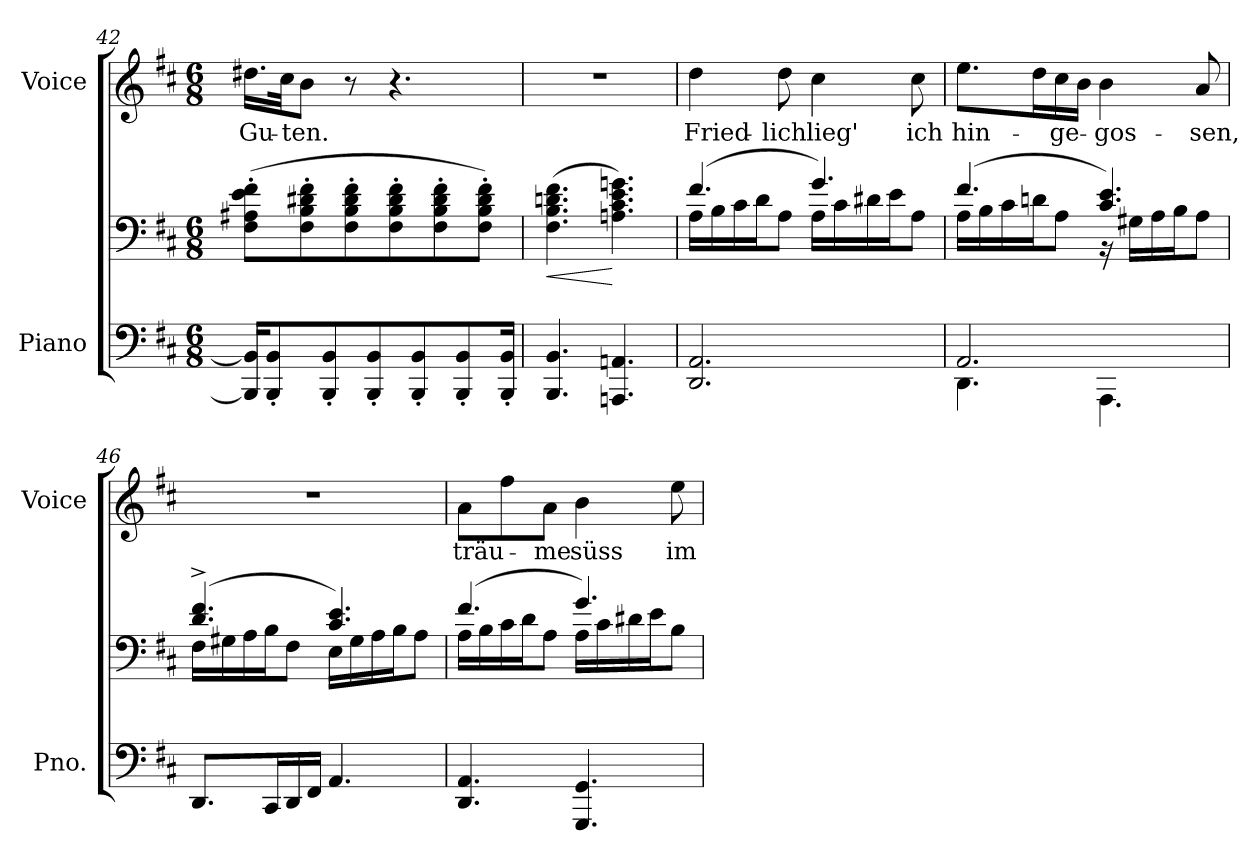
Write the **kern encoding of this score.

**kern	**kern	**dynam	**kern	**text
*part2	*part2	*part2	*part1	*part1
*staff3	*staff2	*staff2/3	*staff1	*staff1
*I"Piano	*	*	*I"Voice	*
*I'Pno.	*	*	*I'Voice	*
!!LO:PB:g=z
*clefF4	*clefF4	*	*clefG2	*
*k[f#c#]	*k[f#c#]	*	*k[f#c#]	*
*D:	*D:	*	*D:	*
*M6/8	*M6/8	*	*M6/8	*
=42	=42	=42	=42	=42
!	!	!	!	!LO:LY:b:color=#000000
16BBBi/] 16BBi]KL	(8F#i\' 8A#Xi' 8ei' 8f#i'L	.	16.dd#Xi\LL	Gu-
8BBBi/' 8BBi'	.	.	.	.
.	.	.	32cc#i\Jk	.
!	!	!	!	!LO:LY:b:color=#000000
.	8F#i\' 8Bi' 8d#Xi' 8f#i'	.	8bi\J	-ten.
8BBBi/' 8BBi'	.	.	.	.
.	8F#i\' 8Bi' 8d#i' 8f#i'	.	8r	.
8BBBi/' 8BBi'	.	.	.	.
.	8F#i\' 8Bi' 8d#i' 8f#i'	.	4.r	.
8BBBi/' 8BBi'	.	.	.	.
.	8F#i\' 8Bi' 8d#i' 8f#i'	.	.	.
8BBBi/' 8BBi'	.	.	.	.
.	8F#i\' 8Bi' 8d#i' 8f#i'J)	.	.	.
16BBBi/' 16BBi'Jk	.	.	.	.
=43	=43	=43	=43	=43
!	!	!LO:HP:b	!	!
!	!	!LO:HP:n=1:b	!LO:N:vis=1	!
4.BBBi/ 4.BBi	(4.F#i\ 4.Bi 4.dni 4.f#i	< >	2.r	.
4.AAAni/ 4.AAni	4.Ani\ 4.c#i 4.ei 4.gni)	[	.	.
.	.	]	.	.
=44	=44	=44	=44	=44
*	*^	*	*	*
!	!	!	!	!	!LO:LY:b:color=#000000
2.DDi/ 2.AAi	(4.f#i/	16Ai\LL	.	4ddi\	Fried-
.	.	16Bi\	.	.	.
.	.	16c#i\	.	.	.
.	.	16di\J	.	.	.
!	!	!	!	!	!LO:LY:b:color=#000000
.	.	8Ai\J	.	8ddi\	-lich
!	!	!	!	!	!LO:LY:b:color=#000000
.	4.gi/)	16Ai\LL	.	4cc#i\	lieg'
.	.	16c#i\	.	.	.
.	.	16d#Xi\	.	.	.
.	.	16ei\J	.	.	.
!	!	!	!	!	!LO:LY:b:color=#000000
.	.	8Ai\J	.	8cc#i\	ich
=45	=45	=45	=45	=45	=45
*^	*	*	*	*	*
!	!	!	!	!	!	!LO:LY:b:color=#000000
2.AAi/	4.DDi\	(4.f#i/	16Ai\LL	.	8.eei\L	hin-
.	.	.	16Bi\	.	.	.
.	.	.	16c#i\	.	.	.
.	.	.	16dni\J	.	16ddi\L	.
!	!	!	!	!	!	!LO:LY:b:color=#000000
.	.	.	8Ai\J	.	16cc#i\	-ge-
.	.	.	.	.	16bi\JJ	.
!	!	!	!	!	!	!LO:LY:b:color=#000000
.	4.AAAi\	4.c#i/ 4.ei)	16r	.	4bi\	-gos-
.	.	.	16G#Xi\LL	.	.	.
.	.	.	16Ai\	.	.	.
.	.	.	16Bi\J	.	.	.
!	!	!	!	!	!	!LO:LY:b:color=#000000
.	.	.	8Ai\J	.	8ai/	-sen,
*v	*v	*	*	*	*	*
!!LO:LB:g=z
=46	=46	=46	=46	=46	=46
!	!	!	!	!LO:N:vis=1	!
8.DDi/L	(4.di/^ 4.f#i^	16F#i\LL	.	2.r	.
.	.	16G#Xi\	.	.	.
.	.	16Ai\	.	.	.
16CC#i/L	.	16Bi\J	.	.	.
16DDi/	.	8F#i\J	.	.	.
16FF#i/JJ	.	.	.	.	.
4.AAi/	4.c#i/ 4.ei)	16Ei\LL	.	.	.
.	.	16G#i\	.	.	.
.	.	16Ai\	.	.	.
.	.	16Bi\J	.	.	.
.	.	8Ai\J	.	.	.
=47	=47	=47	=47	=47	=47
!	!	!	!	!	!LO:LY:b:color=#000000
4.DDi/ 4.AAi	(4.f#i/	16Ai\LL	.	8ai\L	träu-
.	.	16Bi\	.	.	.
.	.	16c#i\	.	8ff#i\	.
.	.	16di\J	.	.	.
!	!	!	!	!	!LO:LY:b:color=#000000
.	.	8Ai\J	.	8ai\J	-me
!	!	!	!	!	!LO:LY:b:color=#000000
4.GGGi/ 4.GGi	4.gi/)	16Ai\LL	.	4bi\	süss
.	.	16c#i\	.	.	.
.	.	16d#Xi\	.	.	.
.	.	16ei\J	.	.	.
!	!	!	!	!	!LO:LY:b:color=#000000
.	.	8Bi\J	.	8eei\	im
*	*v	*v	*	*	*
=	=	=	=	=
*-	*-	*-	*-	*-
